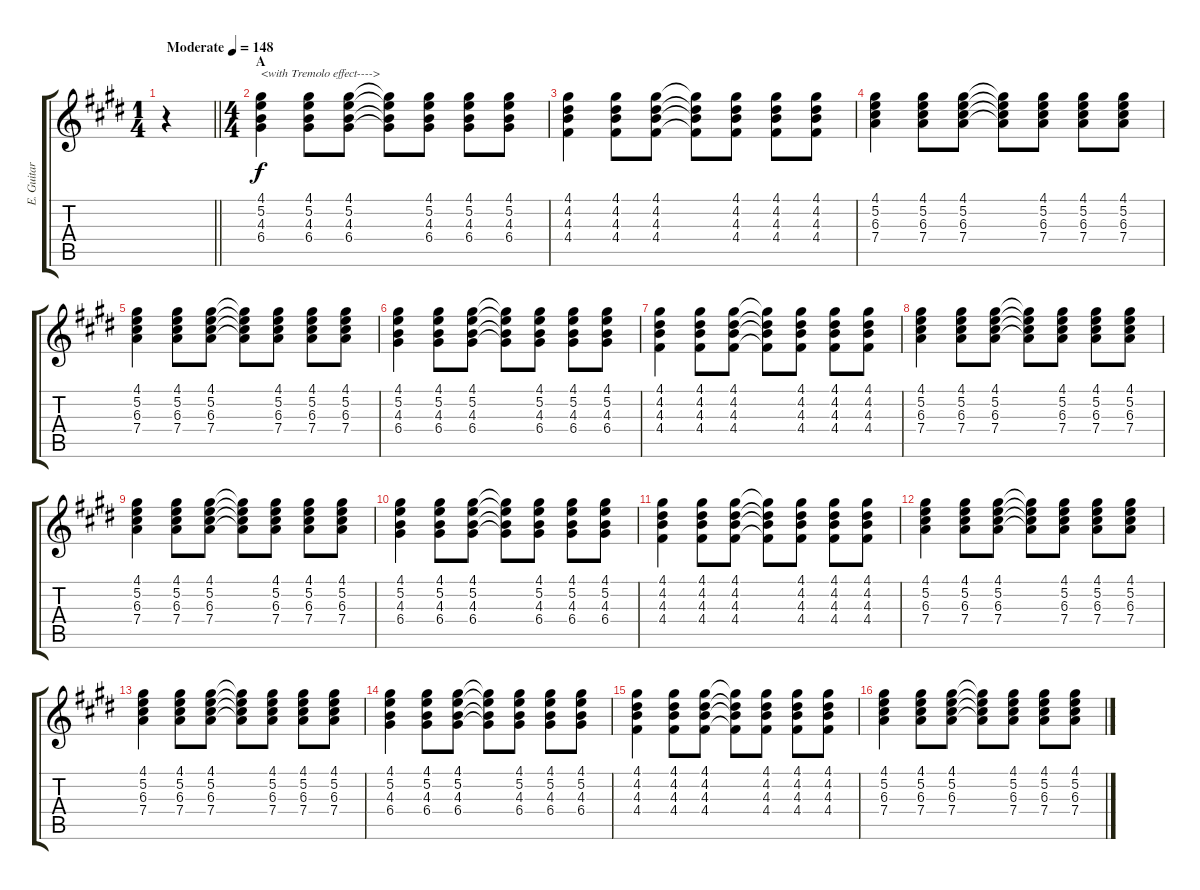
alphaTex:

\track ("E. Guitar II" "E. Guitar ") {instrument electricguitarclean}
\staff {score tabs}
\tuning (E4 B3 G3 D3 A2 E2) {hide}
\ts (1 4)
\tempo (148 "Moderate")
\clef g2
\barLineRight lightlight
\ks e
r.4{dy f instrument electricguitarclean} |
\ts (4 4)
\section ("" "A")
(4.1 5.2 4.3 6.4).4{txt "<with Tremolo effect---->"} (4.1 5.2 4.3 6.4).8 (4.1 5.2 4.3 6.4).8 (4.1{t} 5.2{t} 4.3{t} 6.4{t}).8 (4.1 5.2 4.3 6.4).8 (4.1 5.2 4.3 6.4).8 (4.1 5.2 4.3 6.4).8 |
(4.1 4.2 4.3 4.4).4 (4.1 4.2 4.3 4.4).8 (4.1 4.2 4.3 4.4).8 (4.1{t} 4.2{t} 4.3{t} 4.4{t}).8 (4.1 4.2 4.3 4.4).8 (4.1 4.2 4.3 4.4).8 (4.1 4.2 4.3 4.4).8 |
(4.1 5.2 6.3 7.4).4 (4.1 5.2 6.3 7.4).8 (4.1 5.2 6.3 7.4).8 (4.1{t} 5.2{t} 6.3{t} 7.4{t}).8 (4.1 5.2 6.3 7.4).8 (4.1 5.2 6.3 7.4).8 (4.1 5.2 6.3 7.4).8 |
(4.1 5.2 6.3 7.4).4 (4.1 5.2 6.3 7.4).8 (4.1 5.2 6.3 7.4).8 (4.1{t} 5.2{t} 6.3{t} 7.4{t}).8 (4.1 5.2 6.3 7.4).8 (4.1 5.2 6.3 7.4).8 (4.1 5.2 6.3 7.4).8 |
(4.1 5.2 4.3 6.4).4 (4.1 5.2 4.3 6.4).8 (4.1 5.2 4.3 6.4).8 (4.1{t} 5.2{t} 4.3{t} 6.4{t}).8 (4.1 5.2 4.3 6.4).8 (4.1 5.2 4.3 6.4).8 (4.1 5.2 4.3 6.4).8 |
(4.1 4.2 4.3 4.4).4 (4.1 4.2 4.3 4.4).8 (4.1 4.2 4.3 4.4).8 (4.1{t} 4.2{t} 4.3{t} 4.4{t}).8 (4.1 4.2 4.3 4.4).8 (4.1 4.2 4.3 4.4).8 (4.1 4.2 4.3 4.4).8 |
(4.1 5.2 6.3 7.4).4 (4.1 5.2 6.3 7.4).8 (4.1 5.2 6.3 7.4).8 (4.1{t} 5.2{t} 6.3{t} 7.4{t}).8 (4.1 5.2 6.3 7.4).8 (4.1 5.2 6.3 7.4).8 (4.1 5.2 6.3 7.4).8 |
(4.1 5.2 6.3 7.4).4 (4.1 5.2 6.3 7.4).8 (4.1 5.2 6.3 7.4).8 (4.1{t} 5.2{t} 6.3{t} 7.4{t}).8 (4.1 5.2 6.3 7.4).8 (4.1 5.2 6.3 7.4).8 (4.1 5.2 6.3 7.4).8 |
(4.1 5.2 4.3 6.4).4 (4.1 5.2 4.3 6.4).8 (4.1 5.2 4.3 6.4).8 (4.1{t} 5.2{t} 4.3{t} 6.4{t}).8 (4.1 5.2 4.3 6.4).8 (4.1 5.2 4.3 6.4).8 (4.1 5.2 4.3 6.4).8 |
(4.1 4.2 4.3 4.4).4 (4.1 4.2 4.3 4.4).8 (4.1 4.2 4.3 4.4).8 (4.1{t} 4.2{t} 4.3{t} 4.4{t}).8 (4.1 4.2 4.3 4.4).8 (4.1 4.2 4.3 4.4).8 (4.1 4.2 4.3 4.4).8 |
(4.1 5.2 6.3 7.4).4 (4.1 5.2 6.3 7.4).8 (4.1 5.2 6.3 7.4).8 (4.1{t} 5.2{t} 6.3{t} 7.4{t}).8 (4.1 5.2 6.3 7.4).8 (4.1 5.2 6.3 7.4).8 (4.1 5.2 6.3 7.4).8 |
(4.1 5.2 6.3 7.4).4 (4.1 5.2 6.3 7.4).8 (4.1 5.2 6.3 7.4).8 (4.1{t} 5.2{t} 6.3{t} 7.4{t}).8 (4.1 5.2 6.3 7.4).8 (4.1 5.2 6.3 7.4).8 (4.1 5.2 6.3 7.4).8 |
(4.1 5.2 4.3 6.4).4 (4.1 5.2 4.3 6.4).8 (4.1 5.2 4.3 6.4).8 (4.1{t} 5.2{t} 4.3{t} 6.4{t}).8 (4.1 5.2 4.3 6.4).8 (4.1 5.2 4.3 6.4).8 (4.1 5.2 4.3 6.4).8 |
(4.1 4.2 4.3 4.4).4 (4.1 4.2 4.3 4.4).8 (4.1 4.2 4.3 4.4).8 (4.1{t} 4.2{t} 4.3{t} 4.4{t}).8 (4.1 4.2 4.3 4.4).8 (4.1 4.2 4.3 4.4).8 (4.1 4.2 4.3 4.4).8 |
(4.1 5.2 6.3 7.4).4 (4.1 5.2 6.3 7.4).8 (4.1 5.2 6.3 7.4).8 (4.1{t} 5.2{t} 6.3{t} 7.4{t}).8 (4.1 5.2 6.3 7.4).8 (4.1 5.2 6.3 7.4).8 (4.1 5.2 6.3 7.4).8
